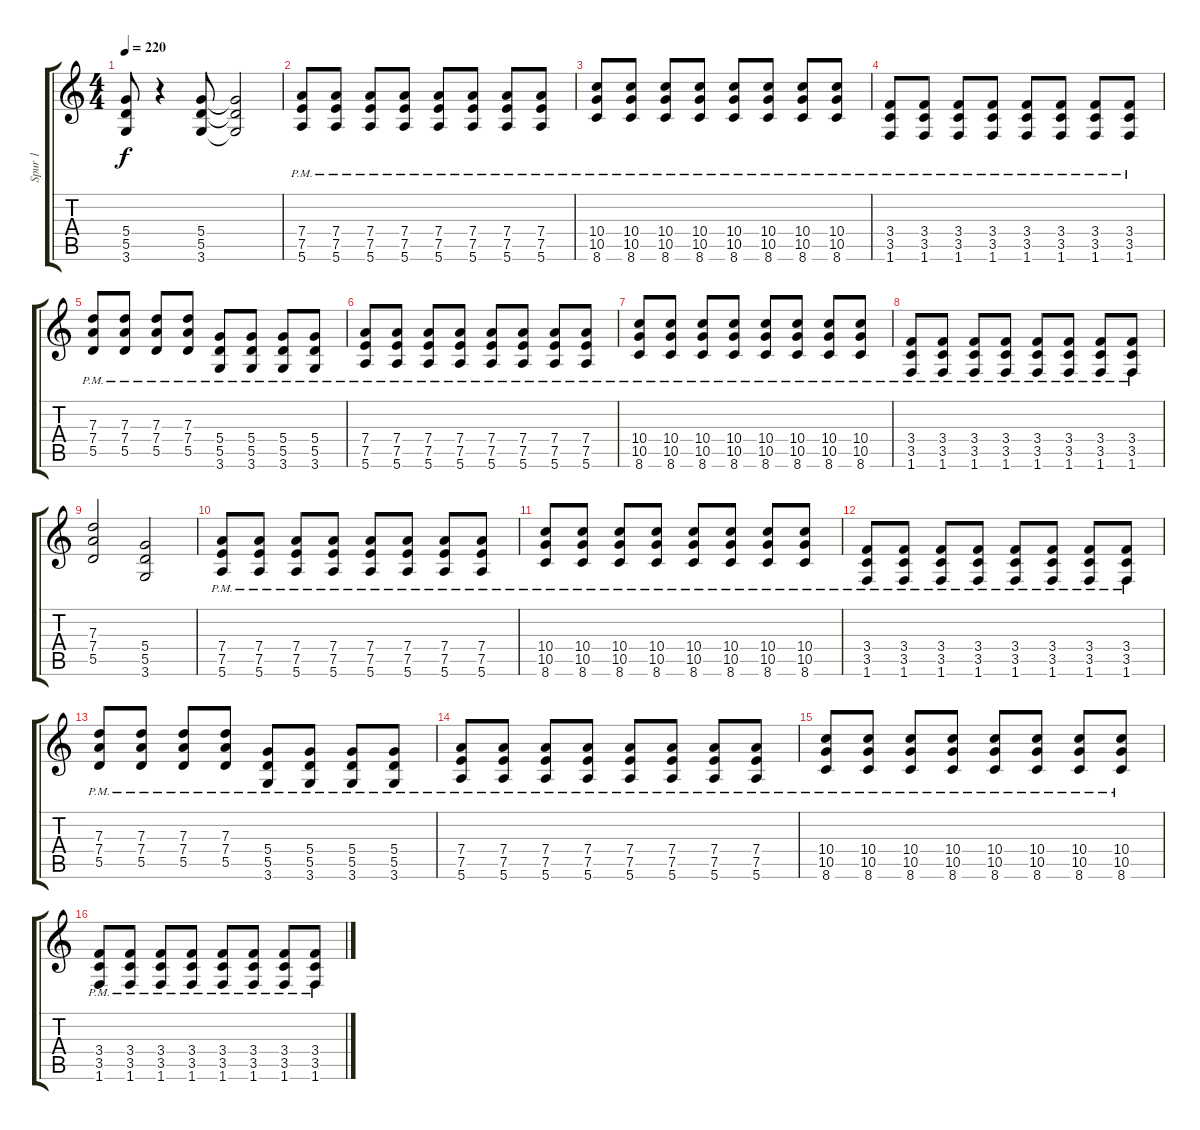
\track ("Spur 1" "Spur 1") {instrument overdrivenguitar}
\staff {score tabs}
\tuning (E4 B3 G3 D3 A2 E2) {hide}
\ts (4 4)
\tempo 220
\clef g2
\ks c
(5.4 5.5 3.6).8{dy f} r.4 (5.4 5.5 3.6).8 (5.4{t} 5.5{t} 3.6{t}).2 |
(7.4{pm} 7.5{pm} 5.6{pm}).8 (7.4{pm} 7.5{pm} 5.6{pm}).8 (7.4{pm} 7.5{pm} 5.6{pm}).8 (7.4{pm} 7.5{pm} 5.6{pm}).8 (7.4{pm} 7.5{pm} 5.6{pm}).8 (7.4{pm} 7.5{pm} 5.6{pm}).8 (7.4{pm} 7.5{pm} 5.6{pm}).8 (7.4{pm} 7.5{pm} 5.6{pm}).8 |
(10.4{pm} 10.5{pm} 8.6).8 (10.4{pm} 10.5{pm} 8.6).8 (10.4{pm} 10.5{pm} 8.6).8 (10.4{pm} 10.5{pm} 8.6).8 (10.4{pm} 10.5{pm} 8.6).8 (10.4{pm} 10.5{pm} 8.6).8 (10.4{pm} 10.5{pm} 8.6).8 (10.4{pm} 10.5{pm} 8.6).8 |
(3.4{pm} 3.5{pm} 1.6{pm}).8 (3.4{pm} 3.5{pm} 1.6{pm}).8 (3.4{pm} 3.5{pm} 1.6{pm}).8 (3.4{pm} 3.5{pm} 1.6{pm}).8 (3.4{pm} 3.5{pm} 1.6{pm}).8 (3.4{pm} 3.5{pm} 1.6{pm}).8 (3.4{pm} 3.5{pm} 1.6{pm}).8 (3.4{pm} 3.5{pm} 1.6{pm}).8 |
(7.3{pm} 7.4{pm} 5.5{pm}).8 (7.3{pm} 7.4{pm} 5.5{pm}).8 (7.3{pm} 7.4{pm} 5.5{pm}).8 (7.3{pm} 7.4{pm} 5.5{pm}).8 (5.4{pm} 5.5{pm} 3.6{pm}).8 (5.4{pm} 5.5{pm} 3.6{pm}).8 (5.4{pm} 5.5{pm} 3.6{pm}).8 (5.4{pm} 5.5{pm} 3.6{pm}).8 |
(7.4{pm} 7.5{pm} 5.6{pm}).8 (7.4{pm} 7.5{pm} 5.6{pm}).8 (7.4{pm} 7.5{pm} 5.6{pm}).8 (7.4{pm} 7.5{pm} 5.6{pm}).8 (7.4{pm} 7.5{pm} 5.6{pm}).8 (7.4{pm} 7.5{pm} 5.6{pm}).8 (7.4{pm} 7.5{pm} 5.6{pm}).8 (7.4{pm} 7.5{pm} 5.6{pm}).8 |
(10.4{pm} 10.5{pm} 8.6).8 (10.4{pm} 10.5{pm} 8.6).8 (10.4{pm} 10.5{pm} 8.6).8 (10.4{pm} 10.5{pm} 8.6).8 (10.4{pm} 10.5{pm} 8.6).8 (10.4{pm} 10.5{pm} 8.6).8 (10.4{pm} 10.5{pm} 8.6).8 (10.4{pm} 10.5{pm} 8.6).8 |
(3.4{pm} 3.5{pm} 1.6{pm}).8 (3.4{pm} 3.5{pm} 1.6{pm}).8 (3.4{pm} 3.5{pm} 1.6{pm}).8 (3.4{pm} 3.5{pm} 1.6{pm}).8 (3.4{pm} 3.5{pm} 1.6{pm}).8 (3.4{pm} 3.5{pm} 1.6{pm}).8 (3.4{pm} 3.5{pm} 1.6{pm}).8 (3.4{pm} 3.5{pm} 1.6{pm}).8 |
(7.3 7.4 5.5).2 (5.4 5.5 3.6).2 |
(7.4{pm} 7.5{pm} 5.6{pm}).8 (7.4{pm} 7.5{pm} 5.6{pm}).8 (7.4{pm} 7.5{pm} 5.6{pm}).8 (7.4{pm} 7.5{pm} 5.6{pm}).8 (7.4{pm} 7.5{pm} 5.6{pm}).8 (7.4{pm} 7.5{pm} 5.6{pm}).8 (7.4{pm} 7.5{pm} 5.6{pm}).8 (7.4{pm} 7.5{pm} 5.6{pm}).8 |
(10.4{pm} 10.5{pm} 8.6).8 (10.4{pm} 10.5{pm} 8.6).8 (10.4{pm} 10.5{pm} 8.6).8 (10.4{pm} 10.5{pm} 8.6).8 (10.4{pm} 10.5{pm} 8.6).8 (10.4{pm} 10.5{pm} 8.6).8 (10.4{pm} 10.5{pm} 8.6).8 (10.4{pm} 10.5{pm} 8.6).8 |
(3.4{pm} 3.5{pm} 1.6{pm}).8 (3.4{pm} 3.5{pm} 1.6{pm}).8 (3.4{pm} 3.5{pm} 1.6{pm}).8 (3.4{pm} 3.5{pm} 1.6{pm}).8 (3.4{pm} 3.5{pm} 1.6{pm}).8 (3.4{pm} 3.5{pm} 1.6{pm}).8 (3.4{pm} 3.5{pm} 1.6{pm}).8 (3.4{pm} 3.5{pm} 1.6{pm}).8 |
(7.3{pm} 7.4{pm} 5.5{pm}).8 (7.3{pm} 7.4{pm} 5.5{pm}).8 (7.3{pm} 7.4{pm} 5.5{pm}).8 (7.3{pm} 7.4{pm} 5.5{pm}).8 (5.4{pm} 5.5{pm} 3.6{pm}).8 (5.4{pm} 5.5{pm} 3.6{pm}).8 (5.4{pm} 5.5{pm} 3.6{pm}).8 (5.4{pm} 5.5{pm} 3.6{pm}).8 |
(7.4{pm} 7.5{pm} 5.6{pm}).8 (7.4{pm} 7.5{pm} 5.6{pm}).8 (7.4{pm} 7.5{pm} 5.6{pm}).8 (7.4{pm} 7.5{pm} 5.6{pm}).8 (7.4{pm} 7.5{pm} 5.6{pm}).8 (7.4{pm} 7.5{pm} 5.6{pm}).8 (7.4{pm} 7.5{pm} 5.6{pm}).8 (7.4{pm} 7.5{pm} 5.6{pm}).8 |
(10.4{pm} 10.5{pm} 8.6).8 (10.4{pm} 10.5{pm} 8.6).8 (10.4{pm} 10.5{pm} 8.6).8 (10.4{pm} 10.5{pm} 8.6).8 (10.4{pm} 10.5{pm} 8.6).8 (10.4{pm} 10.5{pm} 8.6).8 (10.4{pm} 10.5{pm} 8.6).8 (10.4{pm} 10.5{pm} 8.6).8 |
(3.4{pm} 3.5{pm} 1.6{pm}).8 (3.4{pm} 3.5{pm} 1.6{pm}).8 (3.4{pm} 3.5{pm} 1.6{pm}).8 (3.4{pm} 3.5{pm} 1.6{pm}).8 (3.4{pm} 3.5{pm} 1.6{pm}).8 (3.4{pm} 3.5{pm} 1.6{pm}).8 (3.4{pm} 3.5{pm} 1.6{pm}).8 (3.4{pm} 3.5{pm} 1.6{pm}).8
